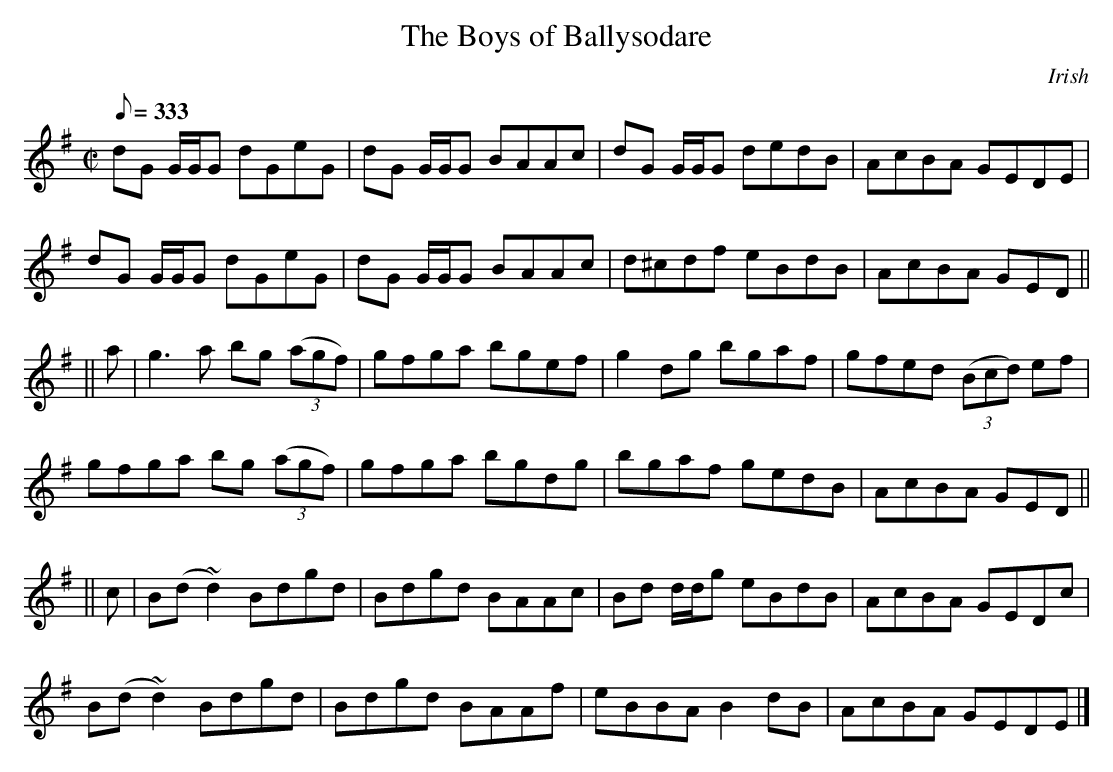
X:1
T:The Boys of Ballysodare
O:Irish
L:1/8
Q:333
M:C|
K:G
dG G/G/G dGeG|dG G/G/G BAAc|dG G/G/G dedB|AcBA GEDE|
dG G/G/G dGeG|dG G/G/G BAAc|d^cdf eBdB|AcBA GED||
||a|g3 a bg (3(agf)|gfga bgef|g2 dg bgaf|gfed (3(Bcd) ef|
gfga bg (3(agf)|gfga bgdg|bgaf gedB|AcBA GED||
||c|B(d ~d2) Bdgd|Bdgd BAAc|Bd d/d/g eBdB|AcBA GEDc|
B(d ~d2) Bdgd|Bdgd BAAf|eBBA B2 dB|AcBA GEDE|]
